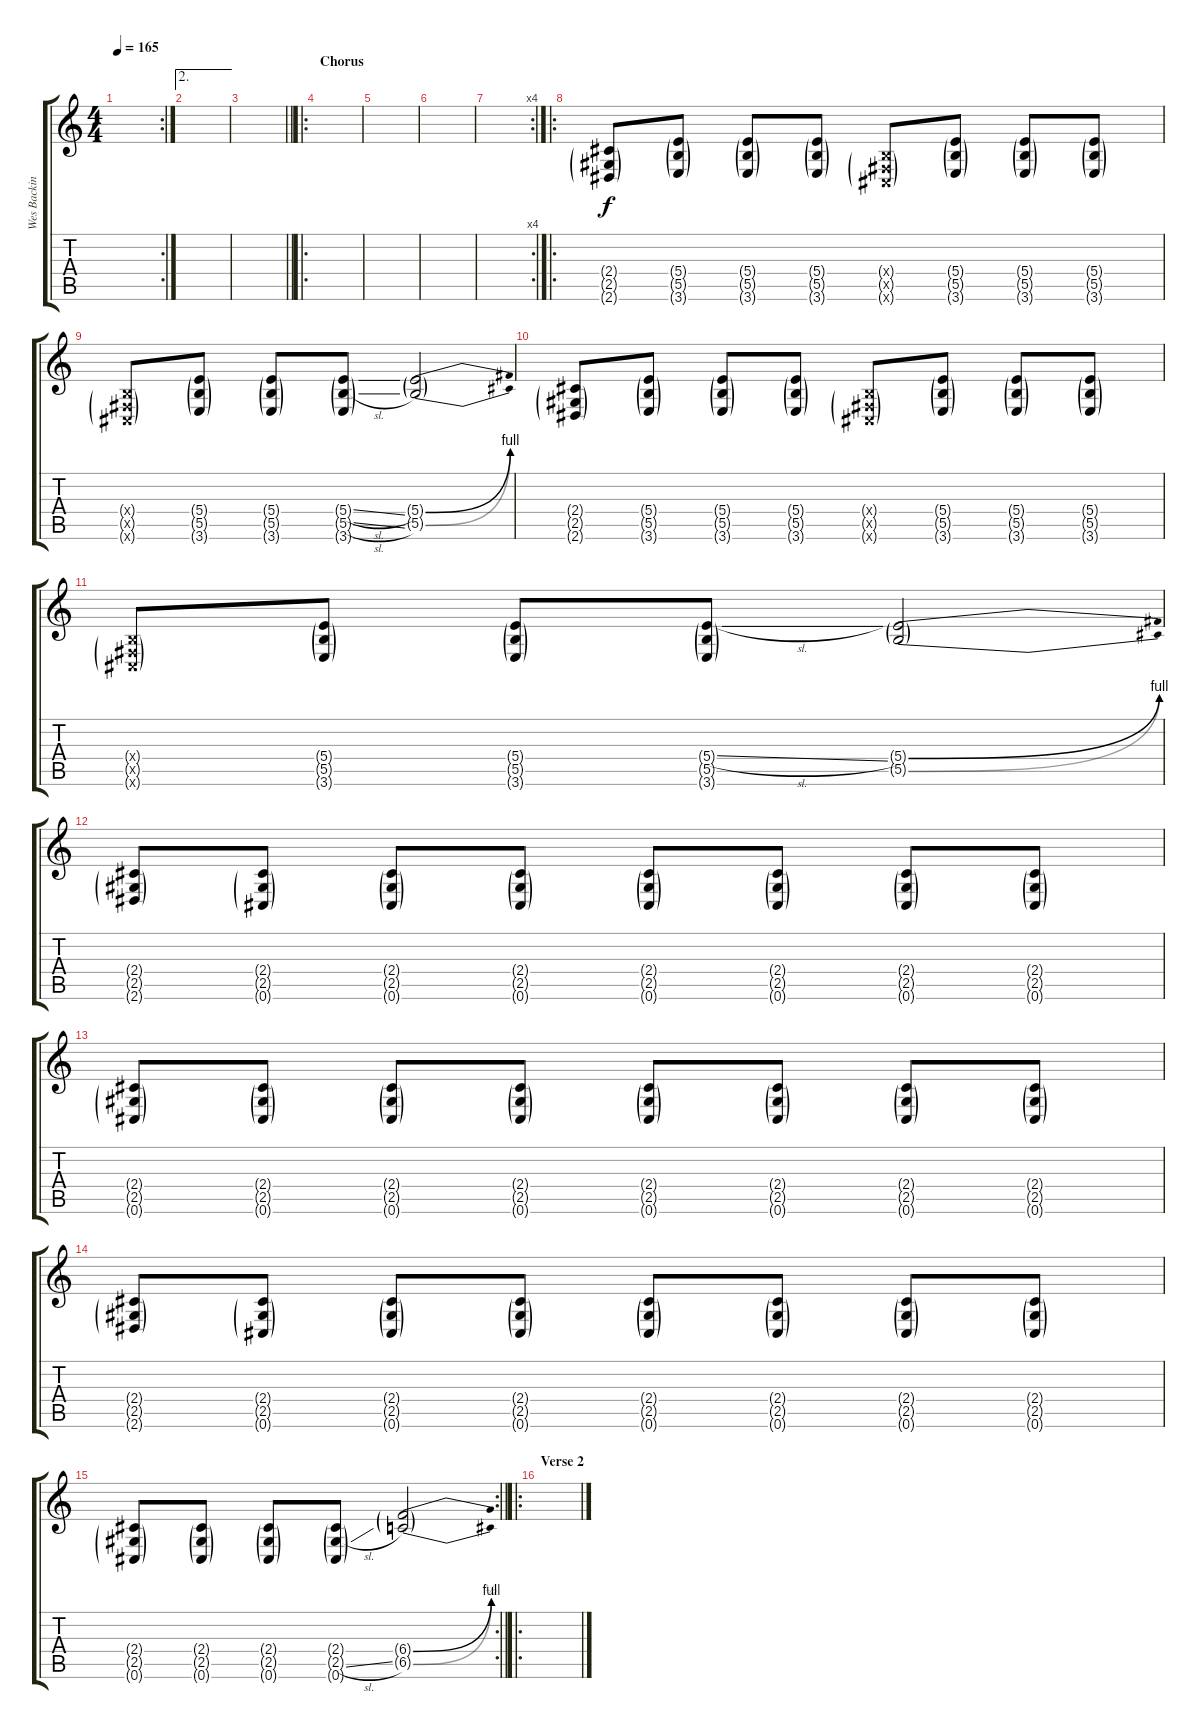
\track ("Wes Backing" "Wes Backin") {instrument distortionguitar}
\staff {score tabs}
\tuning (Db4 Ab3 E3 B2 Gb2 Db2) {hide}
\rc 2
\ts (4 4)
\tempo 165
\clef g2
\ks c
|
\ae 2
|
\barLineRight lightlight
|
\ro
\section ("" "Chorus")
|
|
|
\rc 4
|
\ro
(2.4{g} 2.5{g} 2.6{g}).8 (5.4{g} 5.5{g} 3.6{g}).8 (5.4{g} 5.5{g} 3.6{g}).8 (5.4{g} 5.5{g} 3.6{g}).8 (0.4{g x} 0.5{g x} 0.6{g x}).8 (5.4{g} 5.5{g} 3.6{g}).8 (5.4{g} 5.5{g} 3.6{g}).8 (5.4{g} 5.5{g} 3.6{g}).8 |
(0.4{g x} 0.5{g x} 0.6{g x}).8 (5.4{g} 5.5{g} 3.6{g}).8 (5.4{g} 5.5{g} 3.6{g}).8 (5.4{sl g} 5.5{sl g} 3.6{g}).8 (5.4{be (bend 0 0 60 4) g} 5.5{be (bend 0 0 60 4) g}).2 |
(2.4{g} 2.5{g} 2.6{g}).8 (5.4{g} 5.5{g} 3.6{g}).8 (5.4{g} 5.5{g} 3.6{g}).8 (5.4{g} 5.5{g} 3.6{g}).8 (0.4{g x} 0.5{g x} 0.6{g x}).8 (5.4{g} 5.5{g} 3.6{g}).8 (5.4{g} 5.5{g} 3.6{g}).8 (5.4{g} 5.5{g} 3.6{g}).8 |
(0.4{g x} 0.5{g x} 0.6{g x}).8 (5.4{g} 5.5{g} 3.6{g}).8 (5.4{g} 5.5{g} 3.6{g}).8 (5.4{sl g} 5.5{g} 3.6{g}).8 (5.4{be (bend 0 0 60 4) g} 5.5{be (bend 0 0 60 4) g}).2 |
(2.4{g} 2.5{g} 2.6{g}).8 (2.4{g} 2.5{g} 0.6{g}).8 (2.4{g} 2.5{g} 0.6{g}).8 (2.4{g} 2.5{g} 0.6{g}).8 (2.4{g} 2.5{g} 0.6{g}).8 (2.4{g} 2.5{g} 0.6{g}).8 (2.4{g} 2.5{g} 0.6{g}).8 (2.4{g} 2.5{g} 0.6{g}).8 |
(2.4{g} 2.5{g} 0.6{g}).8 (2.4{g} 2.5{g} 0.6{g}).8 (2.4{g} 2.5{g} 0.6{g}).8 (2.4{g} 2.5{g} 0.6{g}).8 (2.4{g} 2.5{g} 0.6{g}).8 (2.4{g} 2.5{g} 0.6{g}).8 (2.4{g} 2.5{g} 0.6{g}).8 (2.4{g} 2.5{g} 0.6{g}).8 |
(2.4{g} 2.5{g} 2.6{g}).8 (2.4{g} 2.5{g} 0.6{g}).8 (2.4{g} 2.5{g} 0.6{g}).8 (2.4{g} 2.5{g} 0.6{g}).8 (2.4{g} 2.5{g} 0.6{g}).8 (2.4{g} 2.5{g} 0.6{g}).8 (2.4{g} 2.5{g} 0.6{g}).8 (2.4{g} 2.5{g} 0.6{g}).8 |
\rc 2
\barLineRight lightlight
(2.4{g} 2.5{g} 0.6{g}).8 (2.4{g} 2.5{g} 0.6{g}).8 (2.4{g} 2.5{g} 0.6{g}).8 (2.4{g} 2.5{sl g} 0.6{g}).8 (6.4{be (bend 0 0 60 4) g} 6.5{be (bend 0 0 60 2) g}).2 |
\ro
\section ("" "Verse 2")
